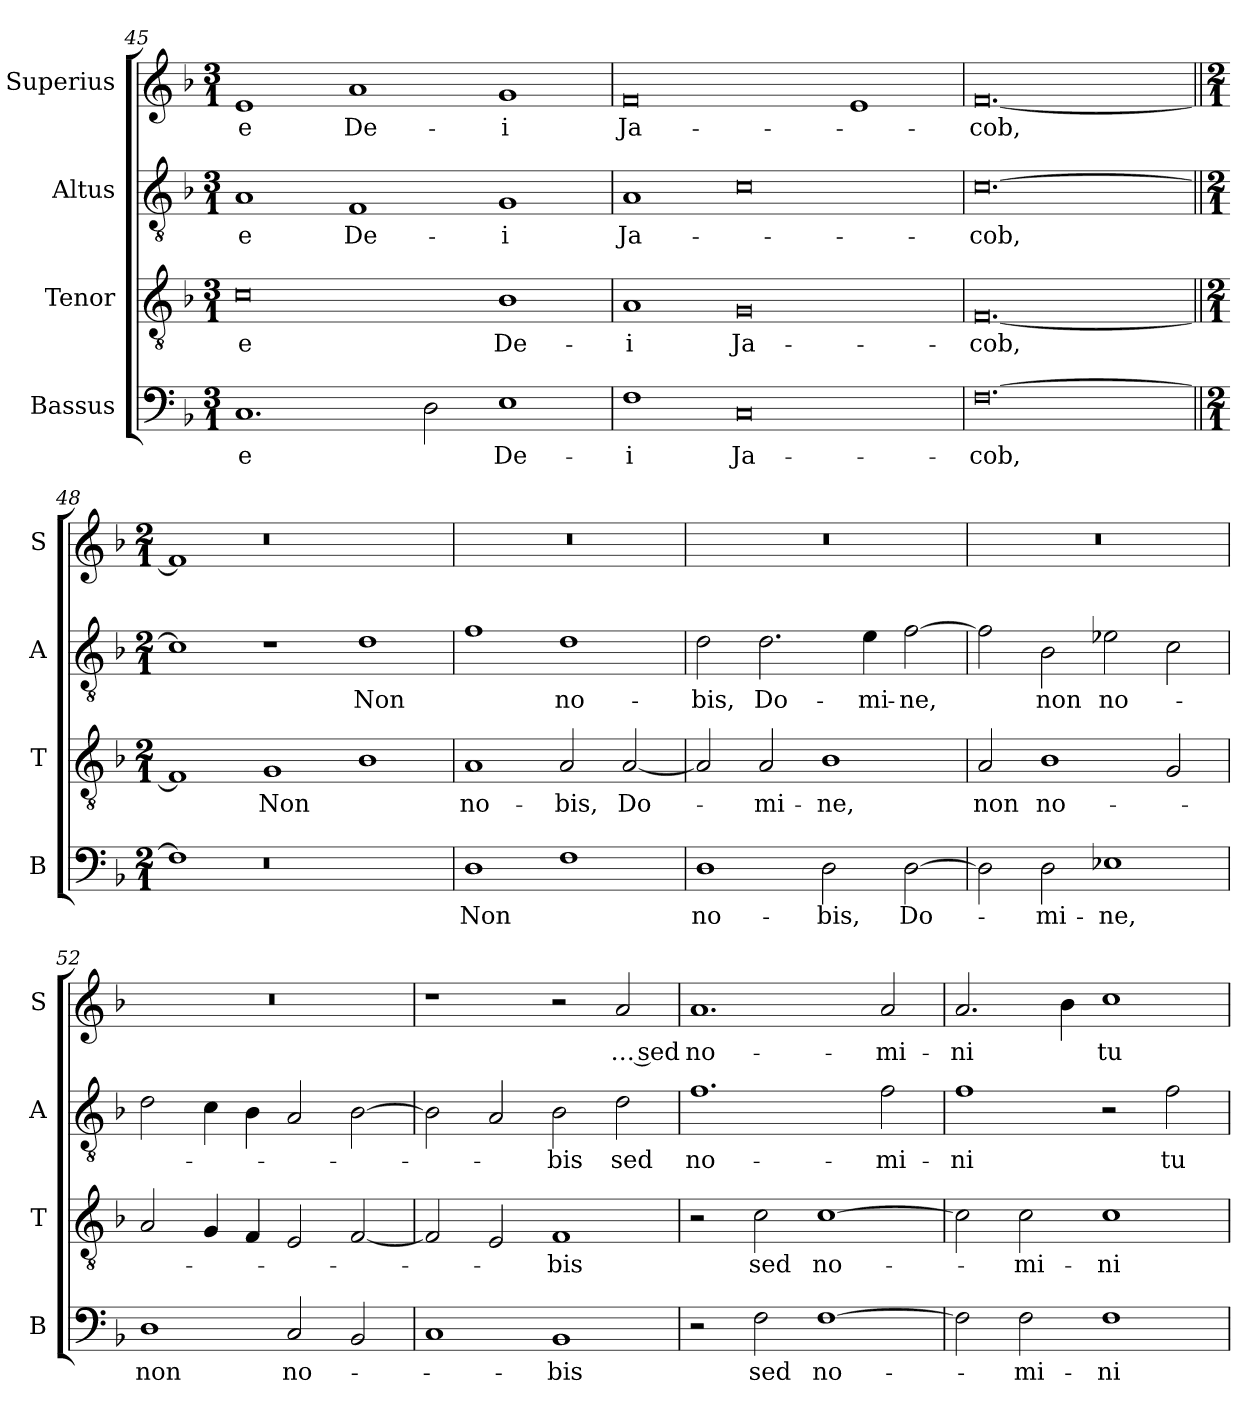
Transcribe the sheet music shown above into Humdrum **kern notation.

**kern	**text	**kern	**text	**kern	**text	**kern	**text
*part4	*part4	*part3	*part3	*part2	*part2	*part1	*part1
*staff4	*staff4	*staff3	*staff3	*staff2	*staff2	*staff1	*staff1
*I"Bassus	*	*I"Tenor	*	*I"Altus	*	*I"Superius	*
*I'B	*	*I'T	*	*I'A	*	*I'S	*
*clefF4	*	*clefGv2	*	*clefGv2	*	*clefG2	*
*k[b-]	*	*k[b-]	*	*k[b-]	*	*k[b-]	*
*F:	*	*F:	*	*F:	*	*F:	*
*M3/1	*	*M3/1	*	*M3/1	*	*M3/1	*
=45	=45	=45	=45	=45	=45	=45	=45
1.C	-e	0c	-e	1A	-e	1e	-e
.	.	.	.	1F	De-	1a	De-
2D	.	.	.	.	.	.	.
1E	De-	1B-	De-	1G	-i	1g	-i
=46	=46	=46	=46	=46	=46	=46	=46
1F	-i	1A	-i	1A	Ja-	0f	Ja-
0C	Ja-	0G	Ja-	0c	.	.	.
.	.	.	.	.	.	1e	.
=47	=47	=47	=47	=47	=47	=47	=47
[0.F	-cob,	[0.F	-cob,	[0.c	-cob,	[0.f	-cob,
=48||	=48||	=48||	=48||	=48||	=48||	=48||	=48||
*M2/1	*	*M2/1	*	*M2/1	*	*M2/1	*
1F]	.	1F]	.	1c]	.	1f]	.
0r	.	1G	Non	1r	.	0r	.
.	.	1B-	.	1d	Non	.	.
=49	=49	=49	=49	=49	=49	=49	=49
1D	Non	1A	no-	1f	.	0r	.
1F	.	2A	-bis,	1d	no-	.	.
.	.	[2A	Do-	.	.	.	.
=50	=50	=50	=50	=50	=50	=50	=50
1D	no-	2A]	.	2d	-bis,	0r	.
.	.	2A	-mi-	2.d	Do-	.	.
2D	-bis,	1B-	-ne,	.	.	.	.
.	.	.	.	4e	-mi-	.	.
[2D	Do-	.	.	[2f	-ne,	.	.
=51	=51	=51	=51	=51	=51	=51	=51
2D]	.	2A	non	2f]	.	0r	.
2D	-mi-	1B-	no-	2B-	non	.	.
1E-X	-ne,	.	.	2e-X	no-	.	.
.	.	2G	.	2c	.	.	.
=52	=52	=52	=52	=52	=52	=52	=52
1D	non	2A	.	2d	.	0r	.
.	.	4G	.	4c	.	.	.
.	.	4F	.	4B-	.	.	.
2C	no-	2E	.	2A	.	.	.
2BB-	.	[2F	.	[2B-	.	.	.
=53	=53	=53	=53	=53	=53	=53	=53
1C	.	2F]	.	2B-]	.	1r	.
.	.	2E	.	2A	.	.	.
1BB-	-bis	1F	-bis	2B-	-bis	2r	.
.	.	.	.	2d	sed	2a	… sed
=54	=54	=54	=54	=54	=54	=54	=54
2r	.	2r	.	1.f	no-	1.a	no-
2F	sed	2c	sed	.	.	.	.
[1F	no-	[1c	no-	.	.	.	.
.	.	.	.	2f	-mi-	2a	-mi-
=55	=55	=55	=55	=55	=55	=55	=55
2F]	.	2c]	.	1f	-ni	2.a	-ni
2F	-mi-	2c	-mi-	.	.	.	.
.	.	.	.	.	.	4b-	.
1F	-ni	1c	-ni	2r	.	1cc	tu-
.	.	.	.	2f	tu-	.	.
=	=	=	=	=	=	=	=
*-	*-	*-	*-	*-	*-	*-	*-
